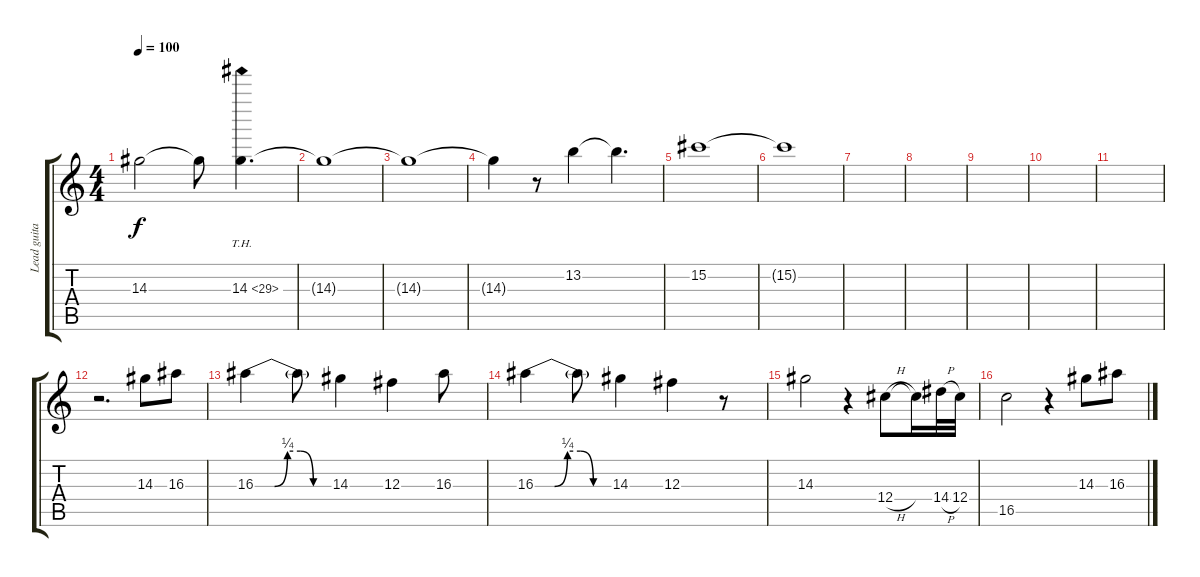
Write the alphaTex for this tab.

\track ("Lead guitar" "Lead guita") {instrument distortionguitar}
\staff {score tabs}
\tuning (Eb4 Bb3 Gb3 Db3 Ab2 Eb2) {hide}
\ts (4 4)
\tempo 100
\clef g2
\ks c
14.3{t}.2{dy f} 14.3{t}.8 14.3{th 15}.4{d} |
14.3{t}.1 |
14.3{t}.1 |
14.3{t}.4 r.8 13.2.4 13.2{t}.4{d} |
15.2.1 |
15.2{t}.1 |
|
|
|
|
|
r.2{d} 14.3.8 16.3.8 |
16.3{be (custom 0 0 15 0 25 1 35 1 45 0 60 0)}.4 16.3{t}.8 14.3.4 12.3.4 16.3.8 |
16.3{be (custom 0 0 15 0 25 1 35 1 45 0 60 0)}.4 16.3{t}.8 14.3.4 12.3.4 r.8 |
14.3.2 r.4 12.4{h}.8 12.4{t}.16 14.4{h}.32 12.4.32 |
16.5.2 r.4 14.3.8 16.3.8
